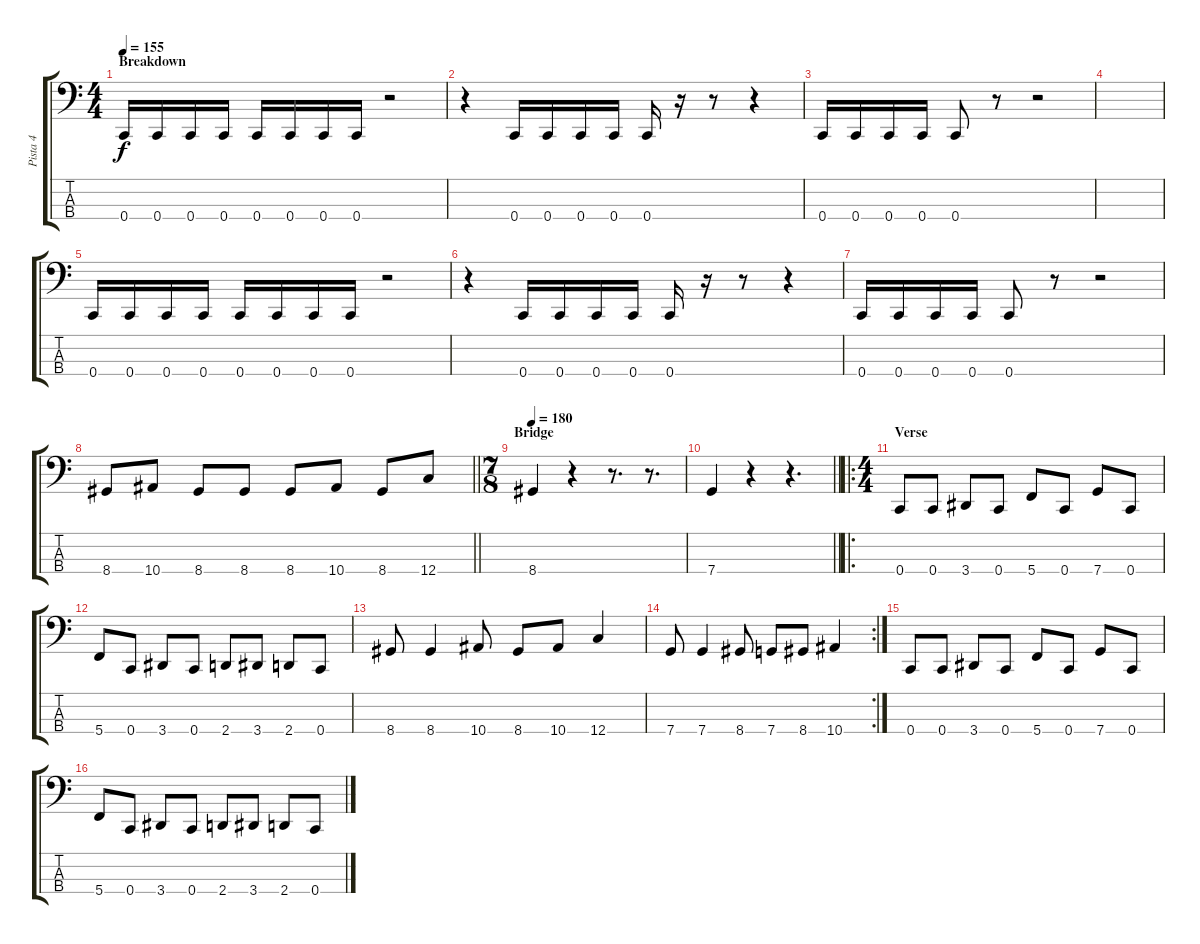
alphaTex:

\track ("Pista 4" "Pista 4") {instrument electricbasspick}
\staff {score tabs}
\tuning (F2 C2 G1 C1) {hide}
\ts (4 4)
\section ("" "Breakdown")
\tempo 155
\clef f4
\ks c
0.4.16{dy f} 0.4.16 0.4.16 0.4.16 0.4.16 0.4.16 0.4.16 0.4.16 r.2 |
r.4 0.4.16 0.4.16 0.4.16 0.4.16 0.4.16 r.16 r.8 r.4 |
0.4.16 0.4.16 0.4.16 0.4.16 0.4.8 r.8 r.2 |
|
0.4.16 0.4.16 0.4.16 0.4.16 0.4.16 0.4.16 0.4.16 0.4.16 r.2 |
r.4 0.4.16 0.4.16 0.4.16 0.4.16 0.4.16 r.16 r.8 r.4 |
0.4.16 0.4.16 0.4.16 0.4.16 0.4.8 r.8 r.2 |
\barLineRight lightlight
8.4.8 10.4.8 8.4.8 8.4.8 8.4.8 10.4.8 8.4.8 12.4.8 |
\ts (7 8)
\section ("" "Bridge")
\tempo 180
8.4.4 r.4 r.8{d} r.8{d} |
\barLineRight lightlight
7.4.4 r.4 r.4{d} |
\ro
\ts (4 4)
\section ("" "Verse")
0.4.8 0.4.8 3.4.8 0.4.8 5.4.8 0.4.8 7.4.8 0.4.8 |
5.4.8 0.4.8 3.4.8 0.4.8 2.4.8 3.4.8 2.4.8 0.4.8 |
8.4.8 8.4.4 10.4.8 8.4.8 10.4.8 12.4.4 |
\rc 2
7.4.8 7.4.4 8.4.8 7.4.8 8.4.8 10.4.4 |
0.4.8 0.4.8 3.4.8 0.4.8 5.4.8 0.4.8 7.4.8 0.4.8 |
5.4.8 0.4.8 3.4.8 0.4.8 2.4.8 3.4.8 2.4.8 0.4.8
